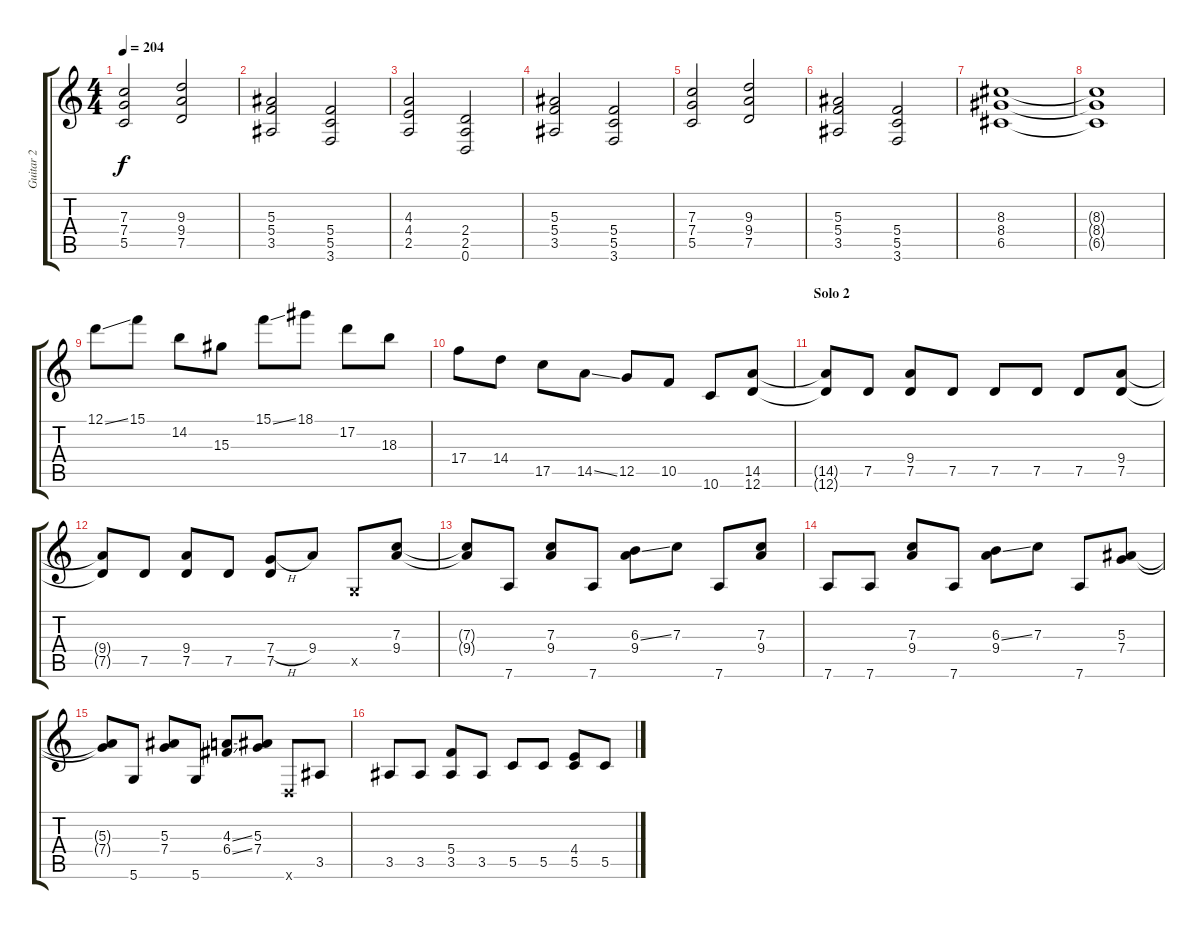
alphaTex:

\track ("Guitar 2" "Guitar 2") {instrument distortionguitar}
\staff {score tabs}
\tuning (D4 A3 F3 C3 G2 D2) {hide}
\ts (4 4)
\tempo 204
\clef g2
\ks c
(7.3 7.4 5.5).2{dy f} (9.3 9.4 7.5).2 |
(5.3 5.4 3.5).2 (5.4 5.5 3.6).2 |
(4.3 4.4 2.5).2 (2.4 2.5 0.6).2 |
(5.3 5.4 3.5).2 (5.4 5.5 3.6).2 |
(7.3 7.4 5.5).2 (9.3 9.4 7.5).2 |
(5.3 5.4 3.5).2 (5.4 5.5 3.6).2 |
(8.3 8.4 6.5).1 |
(8.3{t} 8.4{t} 6.5{t}).1 |
12.1{ss}.8 15.1.8 14.2.8 15.3.8 15.1{ss}.8 18.1.8 17.2.8 18.3.8 |
17.4.8 14.4.8 17.5.8 14.5{ss}.8 12.5.8 10.5.8 10.6.8 (14.5 12.6).8 |
\section ("" "Solo 2")
(14.5{t} 12.6{t}).8 7.5.8 (9.4 7.5).8 7.5.8 7.5.8 7.5.8 7.5.8 (9.4 7.5).8 |
(9.4{t} 7.5{t}).8 7.5.8 (9.4 7.5).8 7.5.8 (7.4{h} 7.5).8 9.4.8 0.5{x}.8 (7.3 9.4).8 |
(7.3{t} 9.4{t}).8 7.6.8 (7.3 9.4).8 7.6.8 (6.3{ss} 9.4).8 7.3.8 7.6.8 (7.3 9.4).8 |
7.6.8 7.6.8 (7.3 9.4).8 7.6.8 (6.3{ss} 9.4).8 7.3.8 7.6.8 (5.3 7.4).8 |
(5.3{t} 7.4{t}).8 5.6.8 (5.3 7.4).8 5.6.8 (4.3{ss} 6.4{ss}).8 (5.3 7.4).8 0.6{x}.8 3.5.8 |
3.5.8 3.5.8 (5.4 3.5).8 3.5.8 5.5.8 5.5.8 (4.4 5.5).8 5.5.8
